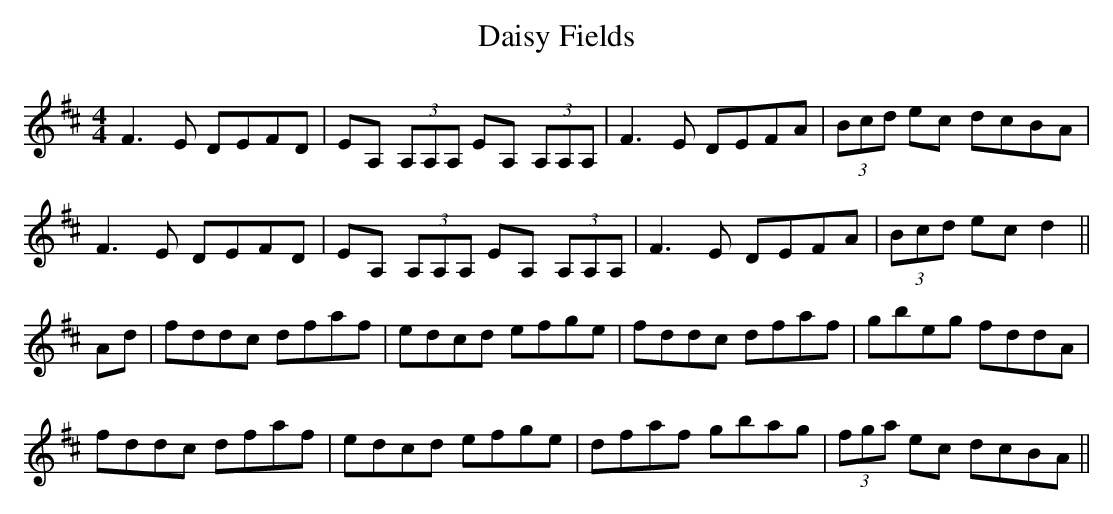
X:1
T: Daisy Fields
L: 1/8
M: 4/4
K: D
F3E DEFD|EA, (3A,A,A, EA, (3A,A,A,|F3E DEFA|(3Bcd ec dcBA|
F3E DEFD|EA, (3A,A,A, EA, (3A,A,A,|F3E DEFA|(3Bcd ec d2||
Ad|fddc dfaf|edcd efge|fddc dfaf|gbeg fddA|
fddc dfaf|edcd efge|dfaf gbag|(3fga ec dcBA||
